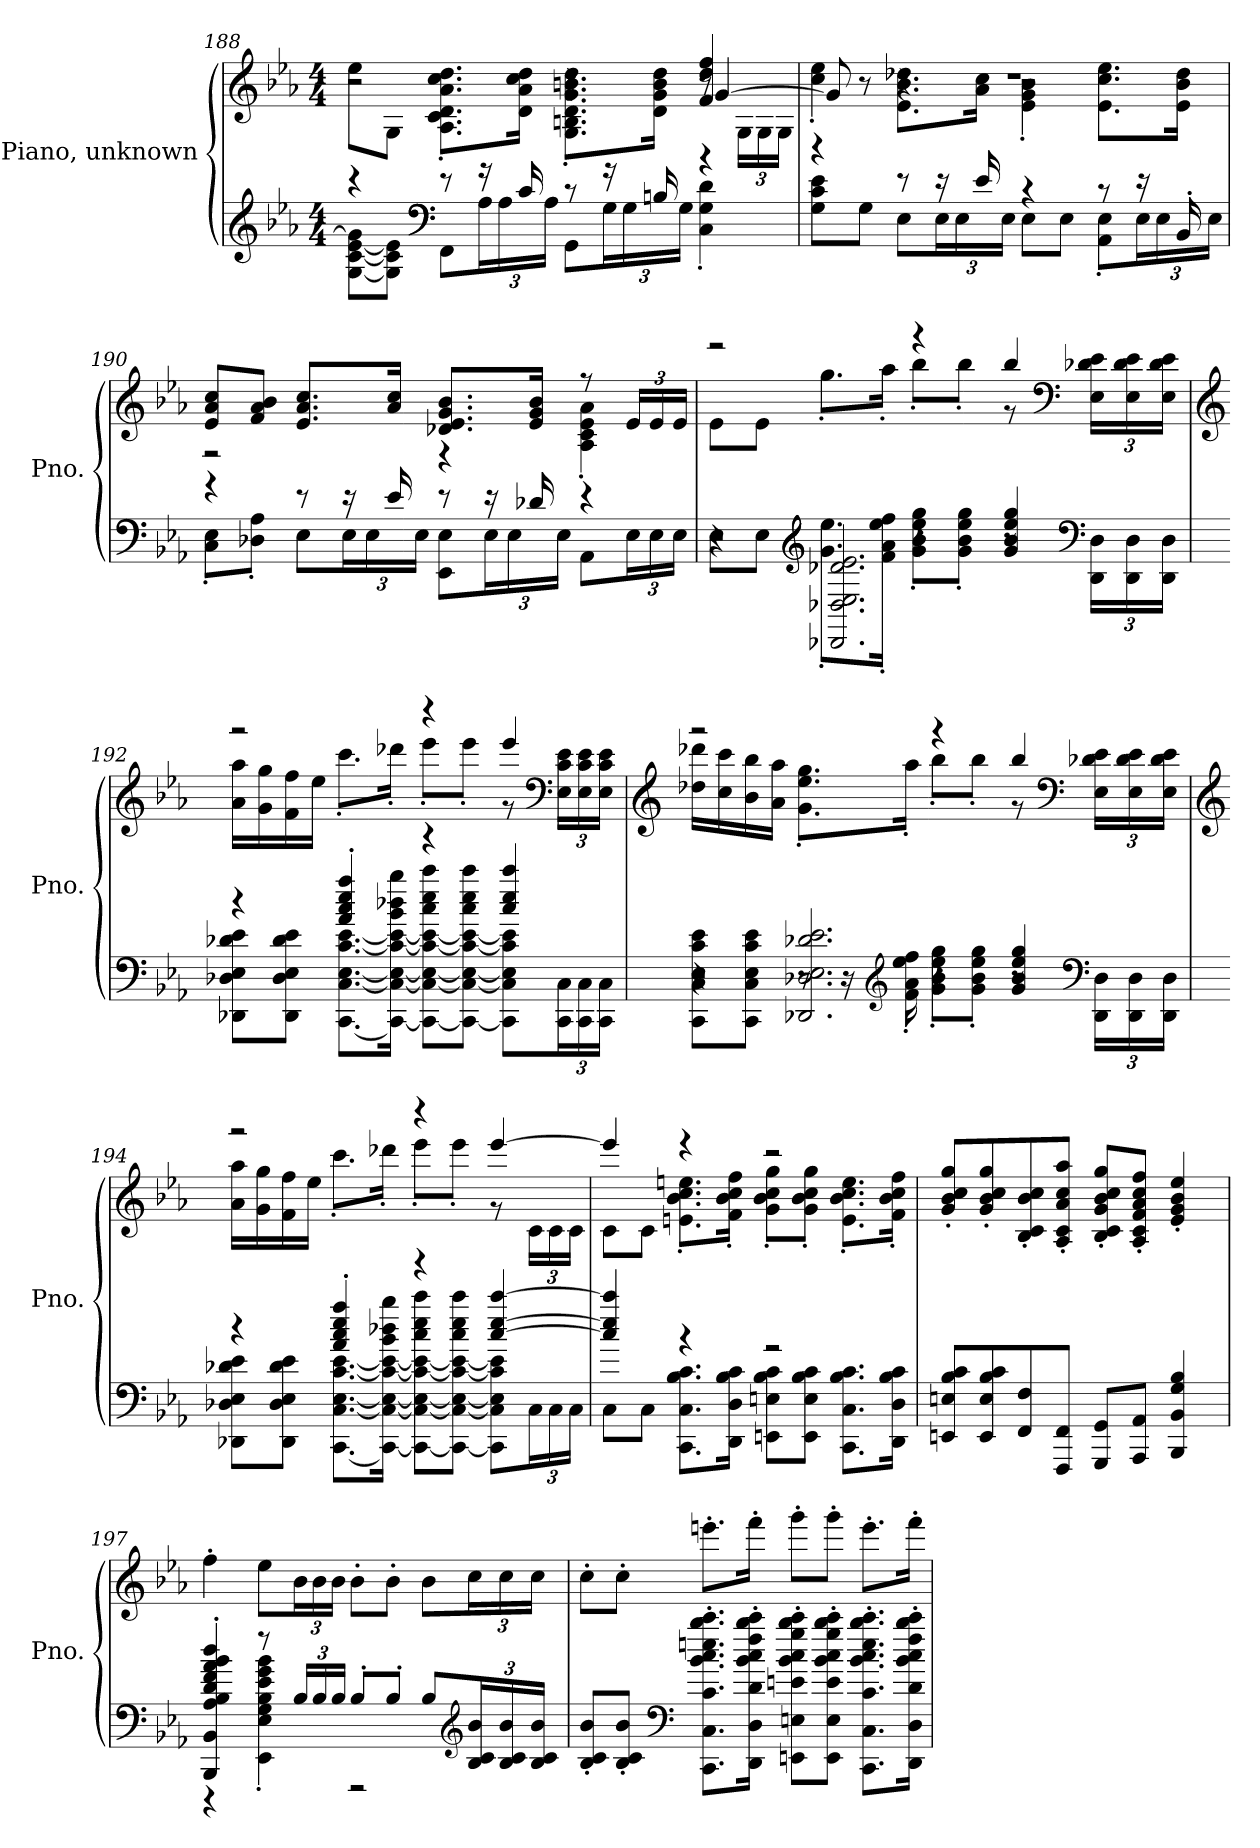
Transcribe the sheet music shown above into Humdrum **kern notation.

**kern	**kern
*part1	*part1
*staff2	*staff1
*I"Piano, unknown	*
*I'Pno.	*
*clefG2	*clefG2
*k[b-e-a-]	*k[b-e-a-]
*M4/4	*M4/4
=188	=188
*^	*^
*	*	*	*^
4r	[8G\ [8c\ [8e-\ 8g\]L	2r	8ee-\L	2r
.	8G\] 8c\] 8e-\]J	.	8G\J	.
*clefF4	*	*	*	*
8r	8FF\L	.	8.A-\' 8.c\' 8.d\' 8.a-\' 8.cc\' 8.dd\'L	.
*	*Xbrackettup	*	*	*
16r	24A-\L	.	.	.
.	24A-\	.	.	.
16c/	.	.	16d\ 16a-\ 16cc\ 16dd\Jk	.
.	24A-\JJ	.	.	.
8r	8GG\L	4r	8.G\' 8.Bn\' 8.d\' 8.g\' 8.bn\' 8.dd\'L	4r
16r	24G\L	.	.	.
.	24G\	.	.	.
16Bn/	.	.	16d\ 16g\ 16b\ 16dd\Jk	.
.	24G\JJ	.	.	.
4r	4C\' 4G\' 4d\'	4f/ 4dd/ 4ff/	8r	[4g/
*	*	*	*Xbrackettup	*
.	.	.	24G\LL	.
.	.	.	24G\	.
.	.	.	24G\JJ	.
!!LO:LB:g=z	!!	!!
=189	=189	=189	=189	=189
4r	8G\ 8c\ 8e-\L	1r	4cc\' 4ee-\'	8g/]
.	8G\J	.	.	8r
8r	8E-\L	.	8.e-\ 8.b-\ 8.dd-X\L	4r
16r	24E-\L	.	.	.
.	24E-\	.	.	.
16e-/	.	.	16a-\ 16cc\Jk	.
.	24E-\JJ	.	.	.
4r	8E-\L	.	4e-\' 4g\' 4b-\'	2r
.	8E-\J	.	.	.
8r	8AA-\' 8E-\'L	.	8.e-\ 8.cc\ 8.ee-\L	.
16r	24E-\L	.	.	.
.	24E-\	.	.	.
16BB-'/	.	.	16e-\ 16b-\ 16dd-\Jk	.
.	24E-\JJ	.	.	.
*	*	*	*v	*v
=190	=190	=190	=190
4r	8C\' 8E-\'L	8e-/ 8a-/ 8cc/L	2r
.	8D-X\' 8A-\'J	8f/ 8a-/ 8b-/J	.
8r	8E-\L	8.e-/ 8.a-/ 8.cc/L	.
16r	24E-\L	.	.
.	24E-\	.	.
16e-/	.	16a-/ 16cc/Jk	.
.	24E-\JJ	.	.
8r	8EE-\ 8E-\L	8.d-X/ 8.e-/ 8.g/ 8.b-/L	4r
16r	24E-\L	.	.
.	24E-\	.	.
16d-X/	.	16e-/ 16g/ 16b-/Jk	.
.	24E-\JJ	.	.
4r	8AA-\L	8r	4A-\' 4c\' 4e-\' 4a-\'
.	24E-\L	24e-/LL	.
.	24E-\	24e-/	.
.	24E-\JJ	24e-/JJ	.
!!LO:LB:g=z	!!
=191	=191	=191	=191
*	*^	*	*
2r	8E-\L	4r	2r	8e-\L
.	8E-\J	.	.	8e-\J
*clefG2	*	*	*	*
.	8.g\' 8.ee-\'L	2.DD-X/ 2.D-X/ 2.E-/ 2.d-X/ 2.e-/	.	8.gg'\L
.	16f\' 16a-\' 16ee-\' 16ff\'Jk	.	.	16aa-'\Jk
4r	8g\' 8b-\' 8ee-\' 8gg\'L	.	4r	8bb-'\L
.	8g\' 8b-\' 8ee-\' 8gg\'J	.	.	8bb-'\J
4g/ 4b-/ 4ee-/ 4gg/	8r	.	4bb-/	8r
*clefF4	*	*	*clefF4	*
.	24DD-\ 24D-\LL	.	.	24E-\ 24d-X\ 24e-\LL
.	24DD-\ 24D-\	.	.	24E-\ 24d-\ 24e-\
.	24DD-\ 24D-\JJ	.	.	24E-\ 24d-\ 24e-\JJ
*v	*v	*v	*	*
=192	=192	=192
*	*clefG2	*
*^	*	*
4r	8DD-X\ 8D-X\ 8E-\ 8d-X\ 8e-\L	2r	16a-\ 16aa-\LL
.	.	.	16g\ 16gg\
.	8DD-\ 8D-\ 8E-\ 8d-\ 8e-\J	.	16f\ 16ff\
.	.	.	16ee-\JJ
4a-/' 4cc/' 4ee-/' 4aa-/'	[8.CC\ [8.C\ [8.E-\ [8.c\ [8.e-\L	.	8.ccc'\L
.	16CC\_ 16C\_ 16E-\_ 16c\_ 16e-\_ 16b-\ 16dd-X\ 16bb-\Jk	.	16ddd-X'\Jk
4r	8CC\_ 8C\_ 8E-\_ 8c\_ 8e-\_ 8cc\ 8ee-\ 8ccc\L	4r	8eee-'\L
.	8CC\_ 8C\_ 8E-\_ 8c\_ 8e-\_ 8cc\ 8ee-\ 8ccc\J	.	8eee-'\J
4cc/ 4ee-/ 4ccc/	8CC\] 8C\] 8E-\] 8c\] 8e-\]L	4eee-/	8r
*	*	*clefF4	*
.	24CC\ 24C\L	.	24E-\ 24c\ 24e-\LL
.	24CC\ 24C\	.	24E-\ 24c\ 24e-\
.	24CC\ 24C\JJ	.	24E-\ 24c\ 24e-\JJ
*v	*v	*	*
!!LO:LB:g=z	!!
=193	=193	=193
*	*clefG2	*
*^	*	*
*	*^	*	*
2r	8CC\ 8C\ 8E-\ 8c\ 8e-\L	4r	2r	16dd-X\ 16ddd-X\LL
.	.	.	.	16cc\ 16ccc\
.	8CC\ 8C\ 8E-\ 8c\ 8e-\J	.	.	16b-\ 16bb-\
.	.	.	.	16a-\ 16aa-\JJ
.	8r	2.DD-X/ 2.D-X/ 2.E-/ 2.d-X/ 2.e-/	.	8.g\' 8.ee-\' 8.gg\'L
.	16r	.	.	.
*clefG2	*	*	*	*
.	16f\' 16a-\' 16ee-\' 16ff\'	.	.	16aa-'\Jk
4r	8g\' 8b-\' 8ee-\' 8gg\'L	.	4r	8bb-'\L
.	8g\' 8b-\' 8ee-\' 8gg\'J	.	.	8bb-'\J
4g/ 4b-/ 4ee-/ 4gg/	8r	.	4bb-/	8r
*clefF4	*	*	*clefF4	*
.	24DD-\ 24D-\LL	.	.	24E-\ 24d-X\ 24e-\LL
.	24DD-\ 24D-\	.	.	24E-\ 24d-\ 24e-\
.	24DD-\ 24D-\JJ	.	.	24E-\ 24d-\ 24e-\JJ
*v	*v	*v	*	*
=194	=194	=194
*	*clefG2	*
*^	*	*
4r	8DD-X\ 8D-X\ 8E-\ 8d-X\ 8e-\L	2r	16a-\ 16aa-\LL
.	.	.	16g\ 16gg\
.	8DD-\ 8D-\ 8E-\ 8d-\ 8e-\J	.	16f\ 16ff\
.	.	.	16ee-\JJ
4a-/' 4cc/' 4ee-/' 4aa-/'	[8.CC\ [8.C\ [8.E-\ [8.c\ [8.e-\L	.	8.ccc'\L
.	16CC\_ 16C\_ 16E-\_ 16c\_ 16e-\_ 16b-\ 16dd-X\ 16bb-\Jk	.	16ddd-X'\Jk
4r	8CC\_ 8C\_ 8E-\_ 8c\_ 8e-\_ 8cc\ 8ee-\ 8ccc\L	4r	8eee-'\L
.	8CC\_ 8C\_ 8E-\_ 8c\_ 8e-\_ 8cc\ 8ee-\ 8ccc\J	.	8eee-'\J
[4cc/ [4ee-/ [4ccc/	8CC\] 8C\] 8E-\] 8c\] 8e-\]L	[4eee-/	8r
.	24C\L	.	24c\LL
.	24C\	.	24c\
.	24C\JJ	.	24c\JJ
!!LO:LB:g=z	!!
=195	=195	=195	=195
4cc/] 4ee-/] 4ccc/]	8C\L	4eee-/]	8c\L
.	8C\J	.	8c\J
4r	8.CC\ 8.C\ 8.B-\ 8.c\L	4r	8.en\' 8.b-\' 8.cc\' 8.een\'L
.	16DD\ 16D\ 16B-\ 16c\Jk	.	16f\' 16b-\' 16cc\' 16ff\'Jk
2r	8EEn\ 8En\ 8B-\ 8c\L	2r	8g\' 8b-\' 8cc\' 8gg\'L
.	8EE\ 8E\ 8B-\ 8c\J	.	8g\' 8b-\' 8cc\' 8gg\'J
.	8.CC\ 8.C\ 8.B-\ 8.c\L	.	8.e\' 8.b-\' 8.cc\' 8.ee\'L
.	16DD\ 16D\ 16B-\ 16c\Jk	.	16f\' 16b-\' 16cc\' 16ff\'Jk
*v	*v	*	*
*	*v	*v
=196	=196
8EEn/ 8En/ 8B-/ 8c/L	8g/' 8b-/' 8cc/' 8gg/'L
8EE/ 8E/ 8B-/ 8c/	8g/' 8b-/' 8cc/' 8gg/'
8FF/ 8F/	8B-/' 8c/' 8b-/' 8cc/'
8FFF/ 8FF/J	8A-/' 8c/' 8a-/' 8cc/' 8aa-/'J
8GGG/ 8GG/L	8B-/' 8c/' 8g/' 8b-/' 8cc/' 8gg/'L
8AAA-/ 8AA-/J	8A-/' 8c/' 8f/' 8a-/' 8cc/' 8ff/'J
4BBB-/ 4BB-/ 4G/ 4B-/	4e-/' 4g/' 4b-/' 4ee-/'
!!LO:LB:g=z
=197	=197
*^	*
4BBB-/' 4BB-/' 4A-/' 4B-/' 4d/' 4f/' 4a-/' 4b-/' 4dd/'	4r	4ff'\
8r	4EE-\' 4E-\' 4G\' 4B-\' 4e-\' 4g\' 4b-\'	8ee-\L
24B-/LL	.	24b-\L
24B-/	.	24b-\
24B-/JJ	.	24b-\JJ
8B-'/L	2r	8b-'\L
8B-'/J	.	8b-'\J
8B-/L	.	8b-\L
*clefG2	*	*
24B-/ 24c/ 24b-/L	.	24cc\L
24B-/ 24c/ 24b-/	.	24cc\
24B-/ 24c/ 24b-/JJ	.	24cc\JJ
*v	*v	*
=198	=198
8B-/' 8c/' 8b-/'L	8cc'\L
8B-/' 8c/' 8b-/'J	8cc'\J
*clefF4	*
8.CC\' 8.C\' 8.c\' 8.b-\' 8.cc\' 8.een\' 8.bb-\' 8.ccc\'L	8.eeen'\L
16DD\' 16D\' 16d\' 16b-\' 16cc\' 16ff\' 16bb-\' 16ccc\'Jk	16fff'\Jk
8EEn\' 8En\' 8en\' 8b-\' 8cc\' 8gg\' 8bb-\' 8ccc\'L	8ggg'\L
8EE\' 8E\' 8e\' 8b-\' 8cc\' 8gg\' 8bb-\' 8ccc\'J	8ggg'\J
8.CC\' 8.C\' 8.c\' 8.b-\' 8.cc\' 8.ee\' 8.bb-\' 8.ccc\'L	8.eee'\L
16DD\' 16D\' 16d\' 16b-\' 16cc\' 16ff\' 16bb-\' 16ccc\'Jk	16fff'\Jk
=	=
*-	*-
